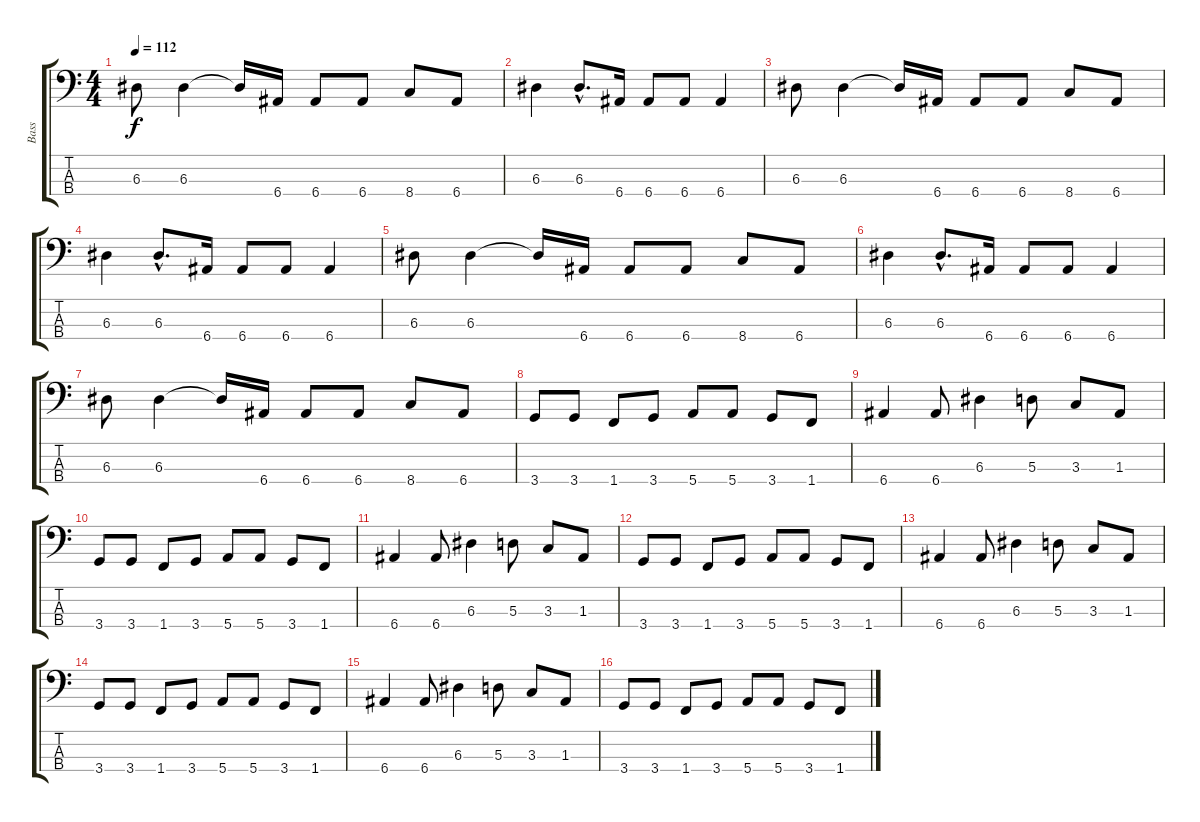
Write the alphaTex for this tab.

\track ("Bass" "Bass") {instrument electricbassfinger}
\staff {score tabs}
\tuning (G2 D2 A1 E1) {hide}
\ts (4 4)
\tempo 112
\clef f4
\ks c
6.3.8{dy f} 6.3.4 6.3{t}.16 6.4.16 6.4.8 6.4.8 8.4.8 6.4.8 |
6.3.4 6.3{hac}.8{d} 6.4.16 6.4.8 6.4.8 6.4.4 |
6.3.8 6.3.4 6.3{t}.16 6.4.16 6.4.8 6.4.8 8.4.8 6.4.8 |
6.3.4 6.3{hac}.8{d} 6.4.16 6.4.8 6.4.8 6.4.4 |
6.3.8 6.3.4 6.3{t}.16 6.4.16 6.4.8 6.4.8 8.4.8 6.4.8 |
6.3.4 6.3{hac}.8{d} 6.4.16 6.4.8 6.4.8 6.4.4 |
6.3.8 6.3.4 6.3{t}.16 6.4.16 6.4.8 6.4.8 8.4.8 6.4.8 |
3.4.8 3.4.8 1.4.8 3.4.8 5.4.8 5.4.8 3.4.8 1.4.8 |
6.4.4 6.4.8 6.3.4 5.3.8 3.3.8 1.3.8 |
3.4.8 3.4.8 1.4.8 3.4.8 5.4.8 5.4.8 3.4.8 1.4.8 |
6.4.4 6.4.8 6.3.4 5.3.8 3.3.8 1.3.8 |
3.4.8 3.4.8 1.4.8 3.4.8 5.4.8 5.4.8 3.4.8 1.4.8 |
6.4.4 6.4.8 6.3.4 5.3.8 3.3.8 1.3.8 |
3.4.8 3.4.8 1.4.8 3.4.8 5.4.8 5.4.8 3.4.8 1.4.8 |
6.4.4 6.4.8 6.3.4 5.3.8 3.3.8 1.3.8 |
3.4.8 3.4.8 1.4.8 3.4.8 5.4.8 5.4.8 3.4.8 1.4.8
